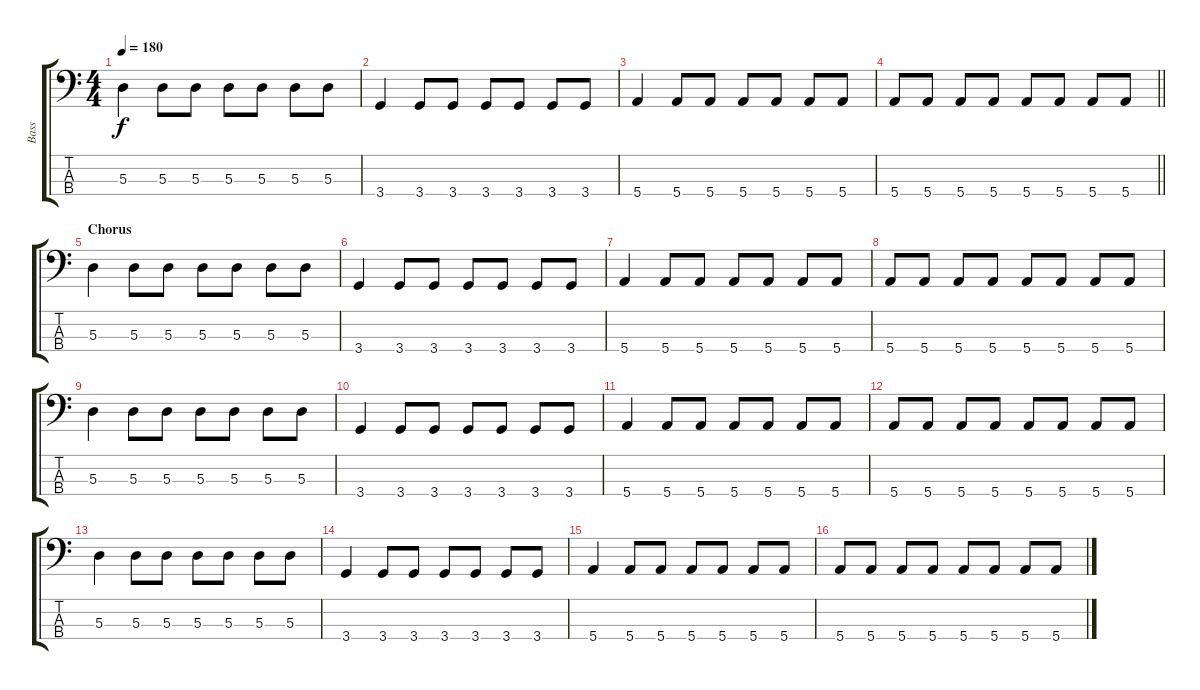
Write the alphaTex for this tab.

\track ("Bass" "Bass") {instrument electricbasspick}
\staff {score tabs}
\tuning (G2 D2 A1 E1) {hide}
\ts (4 4)
\tempo 180
\clef f4
\ks c
5.3.4{dy f} 5.3.8 5.3.8 5.3.8 5.3.8 5.3.8 5.3.8 |
3.4.4 3.4.8 3.4.8 3.4.8 3.4.8 3.4.8 3.4.8 |
5.4.4 5.4.8 5.4.8 5.4.8 5.4.8 5.4.8 5.4.8 |
\barLineRight lightlight
5.4.8 5.4.8 5.4.8 5.4.8 5.4.8 5.4.8 5.4.8 5.4.8 |
\section ("" "Chorus")
5.3.4 5.3.8 5.3.8 5.3.8 5.3.8 5.3.8 5.3.8 |
3.4.4 3.4.8 3.4.8 3.4.8 3.4.8 3.4.8 3.4.8 |
5.4.4 5.4.8 5.4.8 5.4.8 5.4.8 5.4.8 5.4.8 |
5.4.8 5.4.8 5.4.8 5.4.8 5.4.8 5.4.8 5.4.8 5.4.8 |
5.3.4 5.3.8 5.3.8 5.3.8 5.3.8 5.3.8 5.3.8 |
3.4.4 3.4.8 3.4.8 3.4.8 3.4.8 3.4.8 3.4.8 |
5.4.4 5.4.8 5.4.8 5.4.8 5.4.8 5.4.8 5.4.8 |
5.4.8 5.4.8 5.4.8 5.4.8 5.4.8 5.4.8 5.4.8 5.4.8 |
5.3.4 5.3.8 5.3.8 5.3.8 5.3.8 5.3.8 5.3.8 |
3.4.4 3.4.8 3.4.8 3.4.8 3.4.8 3.4.8 3.4.8 |
5.4.4 5.4.8 5.4.8 5.4.8 5.4.8 5.4.8 5.4.8 |
5.4.8 5.4.8 5.4.8 5.4.8 5.4.8 5.4.8 5.4.8 5.4.8
